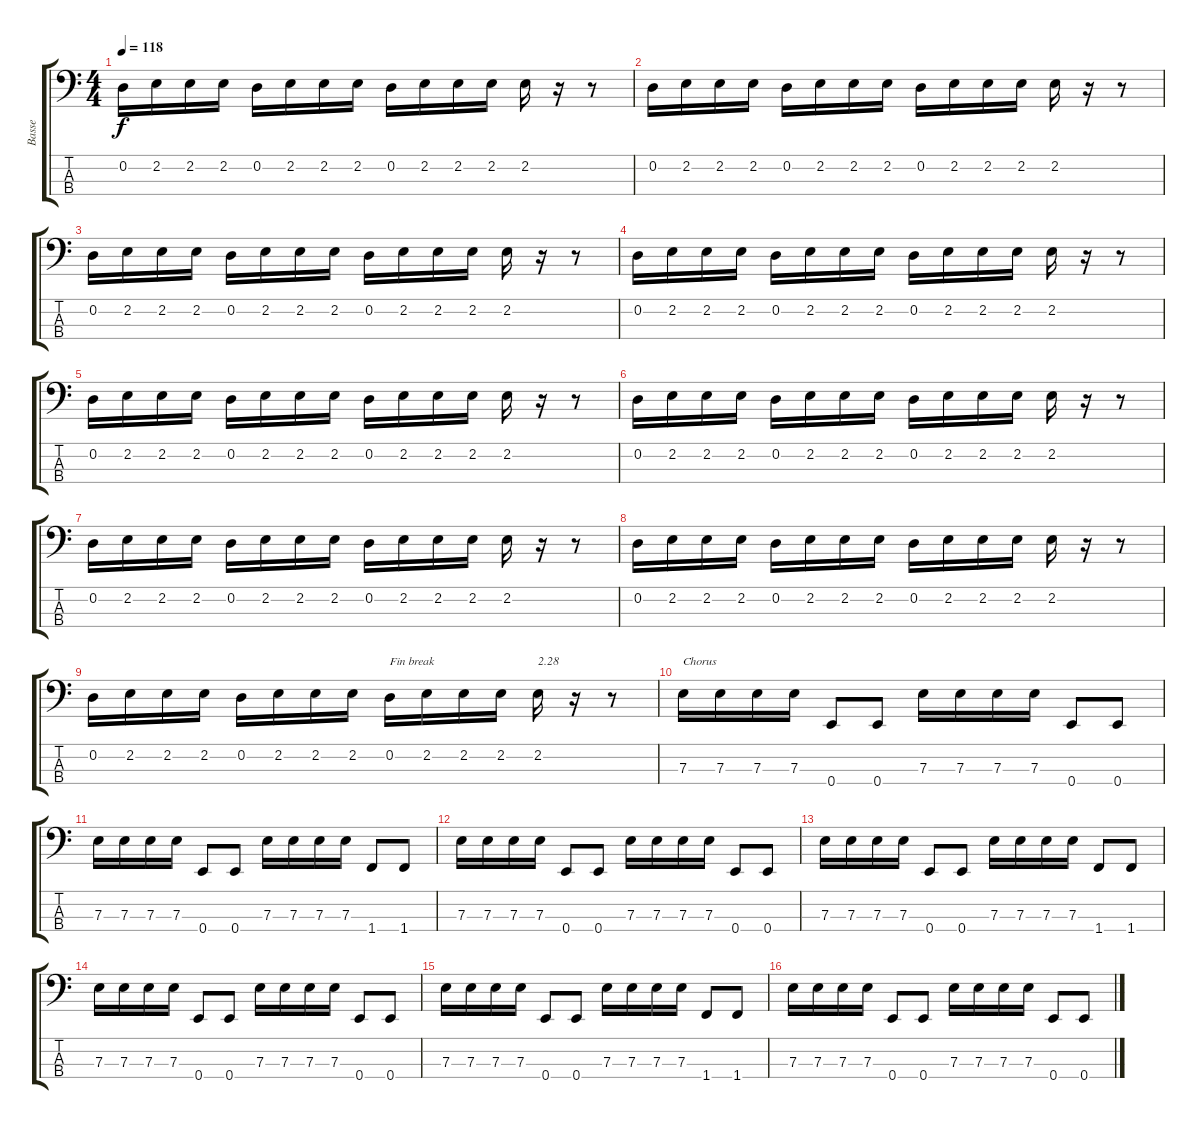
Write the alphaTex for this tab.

\track ("Basse" "Basse") {instrument electricbassfinger}
\staff {score tabs}
\tuning (G2 D2 A1 E1) {hide}
\ts (4 4)
\tempo 118
\clef f4
\ks c
0.2.16{dy f} 2.2.16 2.2.16 2.2.16 0.2.16 2.2.16 2.2.16 2.2.16 0.2.16 2.2.16 2.2.16 2.2.16 2.2.16 r.16 r.8 |
0.2.16 2.2.16 2.2.16 2.2.16 0.2.16 2.2.16 2.2.16 2.2.16 0.2.16 2.2.16 2.2.16 2.2.16 2.2.16 r.16 r.8 |
0.2.16 2.2.16 2.2.16 2.2.16 0.2.16 2.2.16 2.2.16 2.2.16 0.2.16 2.2.16 2.2.16 2.2.16 2.2.16 r.16 r.8 |
0.2.16 2.2.16 2.2.16 2.2.16 0.2.16 2.2.16 2.2.16 2.2.16 0.2.16 2.2.16 2.2.16 2.2.16 2.2.16 r.16 r.8 |
0.2.16 2.2.16 2.2.16 2.2.16 0.2.16 2.2.16 2.2.16 2.2.16 0.2.16 2.2.16 2.2.16 2.2.16 2.2.16 r.16 r.8 |
0.2.16 2.2.16 2.2.16 2.2.16 0.2.16 2.2.16 2.2.16 2.2.16 0.2.16 2.2.16 2.2.16 2.2.16 2.2.16 r.16 r.8 |
0.2.16 2.2.16 2.2.16 2.2.16 0.2.16 2.2.16 2.2.16 2.2.16 0.2.16 2.2.16 2.2.16 2.2.16 2.2.16 r.16 r.8 |
0.2.16 2.2.16 2.2.16 2.2.16 0.2.16 2.2.16 2.2.16 2.2.16 0.2.16 2.2.16 2.2.16 2.2.16 2.2.16 r.16 r.8 |
0.2.16 2.2.16 2.2.16 2.2.16 0.2.16 2.2.16 2.2.16 2.2.16 0.2.16{txt "Fin break"} 2.2.16 2.2.16 2.2.16 2.2.16{txt "2.28"} r.16 r.8 |
7.3.16{txt "Chorus"} 7.3.16 7.3.16 7.3.16 0.4.8 0.4.8 7.3.16 7.3.16 7.3.16 7.3.16 0.4.8 0.4.8 |
7.3.16 7.3.16 7.3.16 7.3.16 0.4.8 0.4.8 7.3.16 7.3.16 7.3.16 7.3.16 1.4.8 1.4.8 |
7.3.16 7.3.16 7.3.16 7.3.16 0.4.8 0.4.8 7.3.16 7.3.16 7.3.16 7.3.16 0.4.8 0.4.8 |
7.3.16 7.3.16 7.3.16 7.3.16 0.4.8 0.4.8 7.3.16 7.3.16 7.3.16 7.3.16 1.4.8 1.4.8 |
7.3.16 7.3.16 7.3.16 7.3.16 0.4.8 0.4.8 7.3.16 7.3.16 7.3.16 7.3.16 0.4.8 0.4.8 |
7.3.16 7.3.16 7.3.16 7.3.16 0.4.8 0.4.8 7.3.16 7.3.16 7.3.16 7.3.16 1.4.8 1.4.8 |
7.3.16 7.3.16 7.3.16 7.3.16 0.4.8 0.4.8 7.3.16 7.3.16 7.3.16 7.3.16 0.4.8 0.4.8
